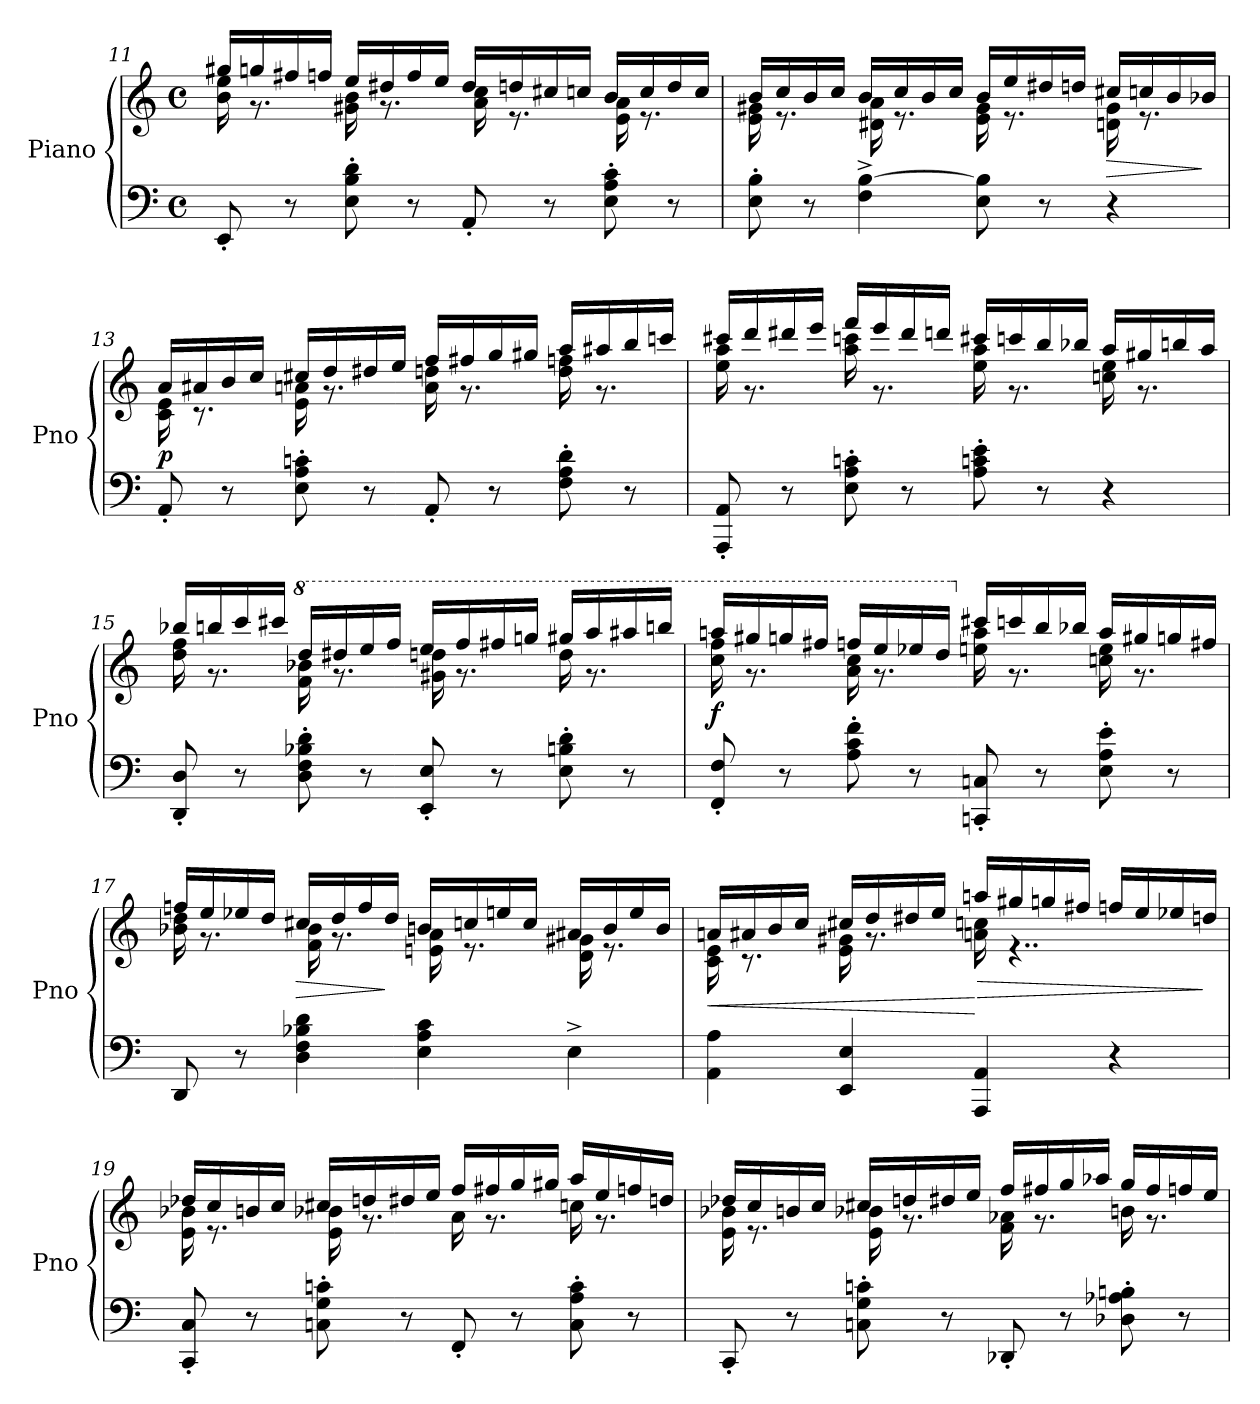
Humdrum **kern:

**kern	**kern	**dynam
*part1	*part1	*part1
*staff2	*staff1	*staff1/2
*I"Piano	*	*
*I'Pno	*	*
!!LO:PB:g=z
*clefF4	*clefG2	*
*k[]	*k[]	*
*M4/4	*M4/4	*
*met(c)	*met(c)	*
=11	=11	=11
*	*^	*
8EE'/	16gg#X/LL	16b\ 16ee\	.
.	16ggn/	8.r	.
8r	16ff#X/	.	.
.	16ffn/JJ	.	.
8E\' 8B\' 8d\'	16ee/LL	16g#X\ 16b\	.
.	16dd#X/	8.r	.
8r	16ff/	.	.
.	16ee/JJ	.	.
8AA'/	16dd#/LL	16a\ 16cc\	.
.	16ddn/	8.r	.
8r	16cc#X/	.	.
.	16ccn/JJ	.	.
8E\' 8A\' 8c\'	16b/LL	16e\ 16a\	.
.	16cc/	8.r	.
8r	16dd/	.	.
.	16cc/JJ	.	.
=12	=12	=12	=12
8E\' 8B\'	16b/LL	16e\ 16g#X\	.
.	16cc/	8.r	.
8r	16b/	.	.
.	16cc/JJ	.	.
4F\^ [4B\^	16b/LL	16d#X\ 16a\	.
.	16cc/	8.r	.
.	16b/	.	.
.	16cc/JJ	.	.
8E\ 8B\]	16b/LL	16e\ 16g#\	.
.	16ee/	8.r	.
8r	16dd#X/	.	.
.	16ddn/JJ	.	.
!	!	!	!LO:HP:b
4r	16cc#X/LL	16dn\ 16g#\	>
.	16ccn/	8.r	.
.	16b/	.	.
.	16b-X/JJ	.	]
!!LO:LB:g=z	!!
=13	=13	=13	=13
!	!	!	!LO:DY:b
8AA'/	16a/LL	16c\ 16e\	p
.	16a#X/	8.r	.
8r	16b/	.	.
.	16cc/JJ	.	.
8E\' 8A\' 8cn\'	16cc#X/LL	16e\ 16an\	.
.	16dd/	8.r	.
8r	16dd#X/	.	.
.	16ee/JJ	.	.
8AA'/	16ff/LL	16a\ 16ddn\	.
.	16ff#X/	8.r	.
8r	16gg/	.	.
.	16gg#X/JJ	.	.
8F\' 8A\' 8d\'	16aa/LL	16dd\ 16ffn\	.
.	16aa#X/	8.r	.
8r	16bb/	.	.
.	16cccn/JJ	.	.
=14	=14	=14	=14
8AAA/' 8AA/'	16ccc#X/LL	16ee\ 16aa\	.
.	16ddd/	8.r	.
8r	16ddd#X/	.	.
.	16eee/JJ	.	.
8E\' 8A\' 8cn\'	16fff/LL	16aa\ 16cccn\	.
.	16eee/	8.r	.
8r	16ddd#/	.	.
.	16dddn/JJ	.	.
8A\' 8cn\' 8e\'	16ccc#X/LL	16ee\ 16aa\	.
.	16cccn/	8.r	.
8r	16bb/	.	.
.	16bb-X/JJ	.	.
4r	16aa/LL	16ccn\ 16ee\	.
.	16gg#X/	8.r	.
.	16bbn/	.	.
.	16aa/JJ	.	.
!!LO:LB:g=z	!!
=15	=15	=15	=15
!	!	!	!LO:DY:b
8DD/' 8D/'	16bb-X/LL	16dd\ 16ff\	other-dynamics
.	16bbn/	8.r	.
8r	16ccc/	.	.
.	16ccc#X/JJ	.	.
*	*8va	*	*
8D\' 8F\' 8B-X\' 8d\'	16ddd/LL	16ff\ 16bb-X\	.
.	16ddd#X/	8.r	.
8r	16eee/	.	.
.	16fff/JJ	.	.
8EE/' 8E/'	16eee/LL	16gg#X\ 16dddn\	.
.	16fff/	8.r	.
8r	16fff#X/	.	.
.	16gggn/JJ	.	.
8E\' 8Bn\' 8d\'	16ggg#X/LL	16ddd\	.
.	16aaa/	8.r	.
8r	16aaa#X/	.	.
.	16bbbn/JJ	.	.
=16	=16	=16	=16
!	!	!	!LO:DY:b
8FF/' 8F/'	16aaan/LL	16ccc\ 16fff\	f
.	16ggg#X/	8.r	.
8r	16gggn/	.	.
.	16fff#X/JJ	.	.
8A\' 8c\' 8f\'	16fffn/LL	16aa\ 16ccc\	.
.	16eee/	8.r	.
8r	16eee-X/	.	.
.	16ddd/JJ	.	.
*	*X8va	*	*
8CCn/' 8Cn/'	16ccc#X/LL	16een\ 16aa\	.
.	16cccn/	8.r	.
8r	16bb/	.	.
.	16bb-X/JJ	.	.
8E\' 8A\' 8e\'	16aa/LL	16ccn\ 16ee\	.
.	16gg#X/	8.r	.
8r	16ggn/	.	.
.	16ff#X/JJ	.	.
!!LO:LB:g=z	!!
=17	=17	=17	=17
8DD/	16ffn/LL	16b-X\ 16dd\	.
.	16ee/	8.r	.
8r	16ee-X/	.	.
.	16dd/JJ	.	.
!	!	!	!LO:HP:b
4D\ 4F\ 4B-X\ 4d\	16cc#X/LL	16f\ 16b-\	>
.	16dd/	8.r	.
.	16ff/	.	.
.	16dd/JJ	.	]
!	!	!	!LO:DY:b
4E\ 4A\ 4c\	16bn/LL	16en\ 16a\	other-dynamics
.	16ccn/	8.r	.
.	16een/	.	.
.	16cc/JJ	.	.
4E^\	16a#X/LL	16d\ 16g#X\	.
.	16b/	8.r	.
.	16ee/	.	.
.	16b/JJ	.	.
=18	=18	=18	=18
!	!	!	!LO:HP:b
4AA\ 4A\	16an/LL	16c\ 16e\	<
.	16a#X/	8.r	.
.	16b/	.	.
.	16cc/JJ	.	.
4EE/ 4E/	16cc#X/LL	16e\ 16g#X\	.
.	16dd/	8.r	.
.	16dd#X/	.	.
.	16ee/JJ	.	.
!	!	!	!LO:HP:n=1:b
4AAA/ 4AA/	16aan/LL	16an\ 16ccn\	[ >
.	16gg#X/	4..r	.
.	16ggn/	.	.
.	16ff#X/JJ	.	.
4r	16ffn/LL	.	.
.	16ee/	.	.
.	16ee-X/	.	.
.	16ddn/JJ	.	]
!!LO:LB:g=z	!!
=19	=19	=19	=19
!	!	!	!LO:DY:b
!	!	!	!LO:DY:n=1:b
8CC/' 8C/'	16dd-X/LL	16e\ 16b-X\	p other-dynamics
.	16cc/	8.r	.
8r	16bn/	.	.
.	16cc/JJ	.	.
8Cn\' 8G\' 8cn\'	16cc#X/LL	16e\ 16b-X\	.
.	16ddn/	8.r	.
8r	16dd#X/	.	.
.	16ee/JJ	.	.
8FF'/	16ff/LL	16a\	.
.	16ff#X/	8.r	.
8r	16gg/	.	.
.	16gg#X/JJ	.	.
!	!	!	!LO:DY:n=2:b
8C\' 8A\' 8c\'	16aa/LL	16ccn\	other-dynamics
.	16ee/	8.r	.
8r	16ffn/	.	.
.	16ddn/JJ	.	.
=20	=20	=20	=20
8CC'/	16dd-X/LL	16e\ 16b-X\	.
.	16cc/	8.r	.
8r	16bn/	.	.
.	16cc/JJ	.	.
8Cn\' 8G\' 8cn\'	16cc#X/LL	16e\ 16b-X\	.
.	16ddn/	8.r	.
8r	16dd#X/	.	.
.	16ee/JJ	.	.
8DD-X'/	16ff/LL	16f\ 16a-X\	.
.	16ff#X/	8.r	.
8r	16gg/	.	.
.	16aa-X/JJ	.	.
8D-X\' 8A-X\' 8Bn\'	16gg/LL	16bn\	.
.	16ff#/	8.r	.
8r	16ffn/	.	.
.	16ee/JJ	.	.
*	*v	*v	*
=	=	=
*-	*-	*-
